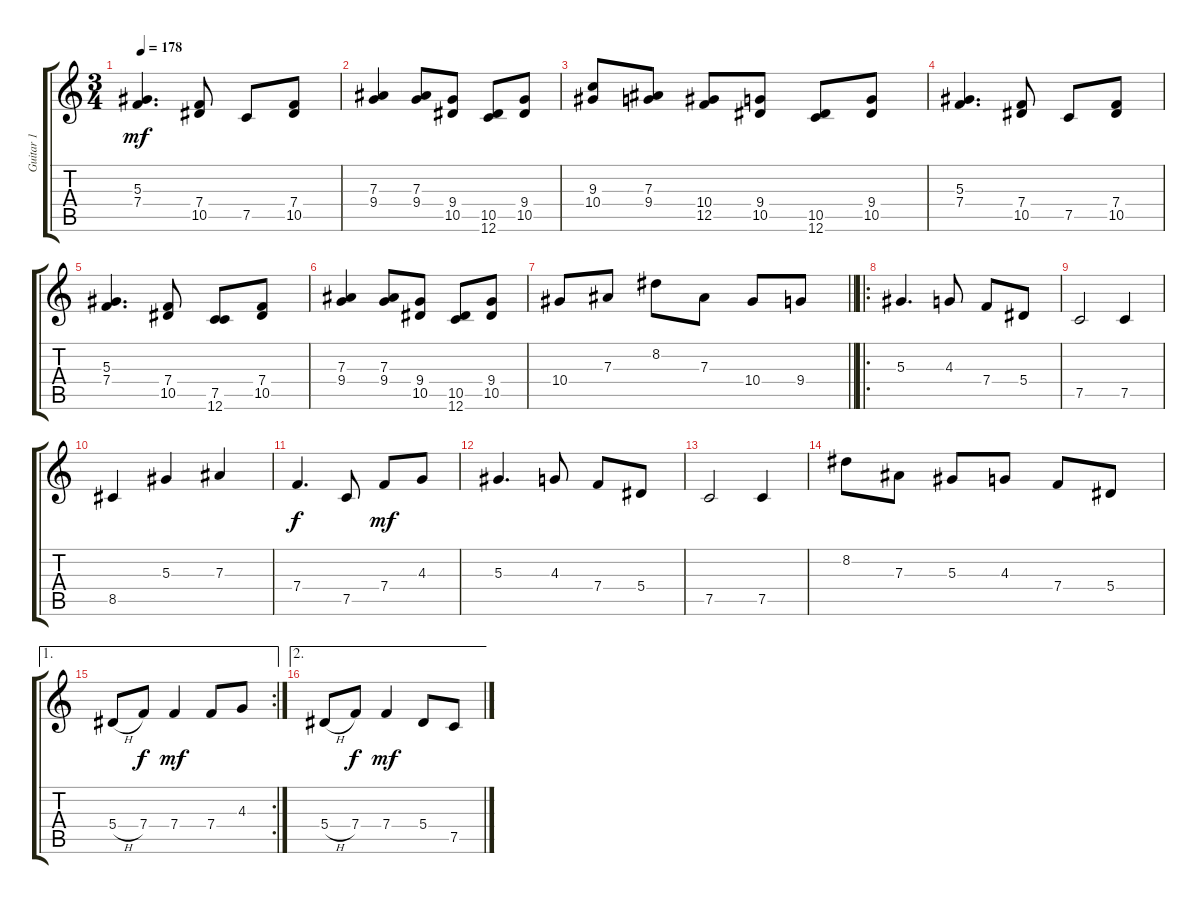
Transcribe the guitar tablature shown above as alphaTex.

\track ("Guitar 1" "Guitar 1") {instrument distortionguitar}
\staff {score tabs}
\tuning (C4 G3 Eb3 Bb2 F2 C2) {hide}
\ts (3 4)
\tempo 178
\clef g2
\ks c
(5.3 7.4).4{d dy mf} (7.4 10.5).8 7.5.8 (7.4 10.5).8 |
(7.3 9.4).4 (7.3 9.4).8 (9.4 10.5).8 (10.5 12.6).8 (9.4 10.5).8 |
(9.3 10.4).8 (7.3 9.4).8 (10.4 12.5).8 (9.4 10.5).8 (10.5 12.6).8 (9.4 10.5).8 |
(5.3 7.4).4{d} (7.4 10.5).8 7.5.8 (7.4 10.5).8 |
(5.3 7.4).4{d} (7.4 10.5).8 (7.5 12.6).8 (7.4 10.5).8 |
(7.3 9.4).4 (7.3 9.4).8 (9.4 10.5).8 (10.5 12.6).8 (9.4 10.5).8 |
\barLineRight lightlight
10.4.8 7.3.8 8.2.8 7.3.8 10.4.8 9.4.8 |
\ro
5.3.4{d volume 16 balance 8} 4.3.8 7.4.8 5.4.8 |
7.5.2 7.5.4 |
8.5.4 5.3.4 7.3.4 |
7.4.4{d dy f} 7.5.8 7.4.8{dy mf} 4.3.8 |
5.3.4{d} 4.3.8 7.4.8 5.4.8 |
7.5.2 7.5.4 |
8.2.8 7.3.8 5.3.8 4.3.8 7.4.8 5.4.8 |
\ae 1
\rc 2
5.4{h}.8 7.4.8{dy f} 7.4.4{dy mf} 7.4.8 4.3.8 |
\ae 2
5.4{h}.8 7.4.8{dy f} 7.4.4{dy mf} 5.4.8 7.5.8
